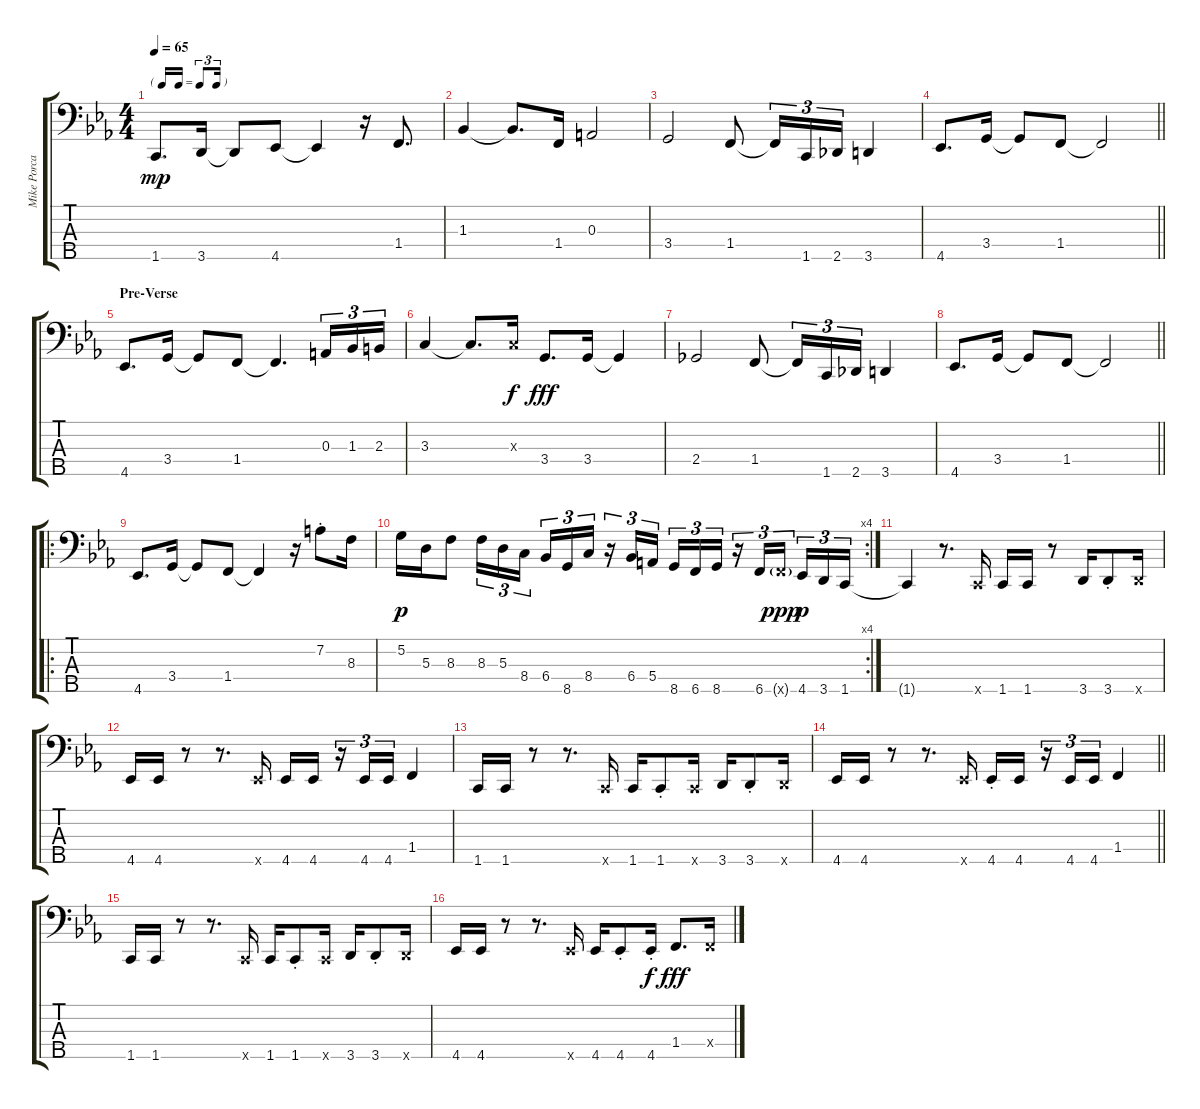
\track ("Mike Porcaro - El. Bass" "Mike Porca") {instrument electricbassfinger}
\staff {score tabs}
\tuning (G2 D2 A1 E1 B0) {hide}
\ts (4 4)
\tf triplet16th
\tempo 65
\clef f4
\ks eb
1.5.8{d dy mp} 3.5.16 3.5{t}.8 4.5.8 4.5{t}.4 r.16 1.4.8{d} |
1.3.4 1.3{t}.8{d} 1.4.16 0.3.2 |
3.4.2 1.4.8 1.4{t}.16{tu (3 2)} 1.5.16{tu (3 2)} 2.5.16{tu (3 2)} 3.5.4 |
\barLineRight lightlight
4.5.8{d} 3.4.16 3.4{t}.8 1.4.8 1.4{t}.2 |
\section ("" "Pre-Verse")
4.5.8{d} 3.4.16 3.4{t}.8 1.4.8 1.4{t}.4{d} 0.3.16{tu (3 2)} 1.3.16{tu (3 2)} 2.3.16{tu (3 2)} |
3.3.4 3.3{t}.8{d} 3.3{x}.16{dy f} 3.4.8{d dy fff} 3.4.16 3.4{t}.4 |
2.4.2 1.4.8 1.4{t}.16{tu (3 2)} 1.5.16{tu (3 2)} 2.5.16{tu (3 2)} 3.5.4 |
\barLineRight lightlight
4.5.8{d} 3.4.16 3.4{t}.8 1.4.8 1.4{t}.2 |
\ro
4.5.8{d} 3.4.16 3.4{t}.8 1.4.8 1.4{t}.4 r.16 7.2{st}.8 8.3.16 |
\rc 4
5.2.16{dy p} 5.3.16 8.3.8 8.3.16{tu (3 2)} 5.3.16{tu (3 2)} 8.4.16{tu (3 2) beam splitsecondary} 6.4.16{tu (3 2)} 8.5.16{tu (3 2)} 8.4.16{tu (3 2)} r.16{tu (3 2)} 6.4.16{tu (3 2)} 5.4.16{tu (3 2) beam splitsecondary} 8.5.16{tu (3 2)} 6.5.16{tu (3 2)} 8.5.16{tu (3 2)} r.16{tu (3 2)} 6.5.16{tu (3 2)} 6.5{g x}.16{tu (3 2) dy ppp beam splitsecondary} 4.5.16{tu (3 2) dy p} 3.5.16{tu (3 2)} 1.5.16{tu (3 2)} |
1.5{t}.4 r.8{d} 1.5{x}.16 1.5.16 1.5.16 r.8 3.5.16 3.5{st}.8 3.5{x}.16 |
4.5.16 4.5.16 r.8 r.8{d} 4.5{x}.16 4.5.16 4.5.16 r.16{tu (3 2)} 4.5.16{tu (3 2)} 4.5.16{tu (3 2)} 1.4.4 |
1.5.16 1.5.16 r.8 r.8{d} 1.5{x}.16 1.5.16 1.5{st}.8 1.5{x}.16 3.5.16 3.5{st}.8 3.5{x}.16 |
\barLineRight lightlight
4.5.16 4.5.16 r.8 r.8{d} 4.5{x}.16 4.5{st}.16 4.5.16 r.16{tu (3 2)} 4.5.16{tu (3 2)} 4.5.16{tu (3 2)} 1.4.4 |
1.5.16 1.5.16 r.8 r.8{d} 1.5{x}.16 1.5.16 1.5{st}.8 1.5{x}.16 3.5.16 3.5{st}.8 3.5{x}.16 |
4.5.16 4.5.16 r.8 r.8{d} 4.5{x}.16 4.5.16 4.5{st}.8 4.5{st}.16{dy f} 1.4.8{d dy fff} 1.4{x}.16
